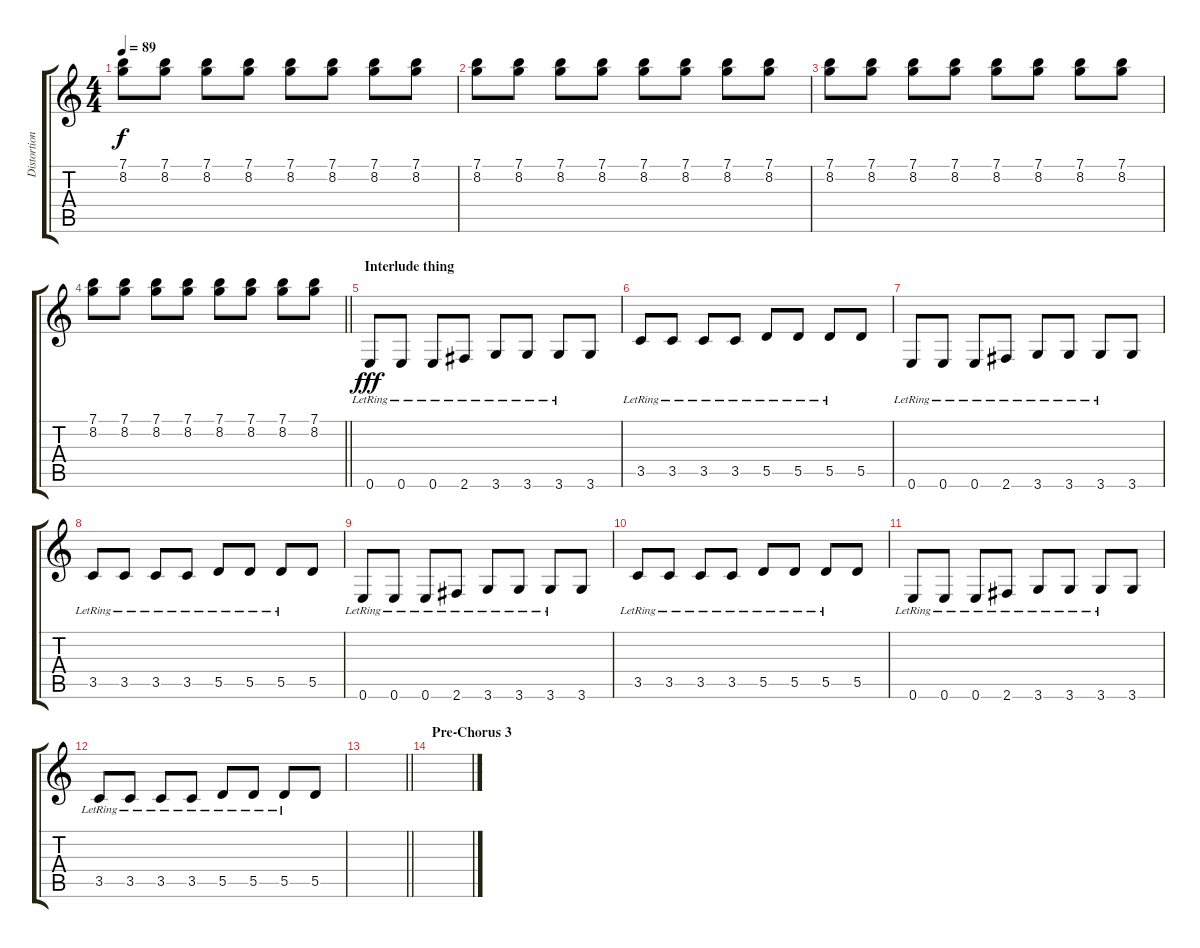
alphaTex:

\track ("Distortion 2" "Distortion") {instrument distortionguitar}
\staff {score tabs}
\tuning (E4 B3 G3 D3 A2 E2) {hide}
\ts (4 4)
\tempo 89
\clef g2
\ks c
(7.1 8.2).8{dy f} (7.1 8.2).8 (7.1 8.2).8 (7.1 8.2).8 (7.1 8.2).8 (7.1 8.2).8 (7.1 8.2).8 (7.1 8.2).8 |
(7.1 8.2).8 (7.1 8.2).8 (7.1 8.2).8 (7.1 8.2).8 (7.1 8.2).8 (7.1 8.2).8 (7.1 8.2).8 (7.1 8.2).8 |
(7.1 8.2).8 (7.1 8.2).8 (7.1 8.2).8 (7.1 8.2).8 (7.1 8.2).8 (7.1 8.2).8 (7.1 8.2).8 (7.1 8.2).8 |
\barLineRight lightlight
(7.1 8.2).8 (7.1 8.2).8 (7.1 8.2).8 (7.1 8.2).8 (7.1 8.2).8 (7.1 8.2).8 (7.1 8.2).8 (7.1 8.2).8 |
\section ("" "Interlude thing")
0.6{lr}.8{dy fff} 0.6{lr}.8 0.6{lr}.8 2.6{lr}.8 3.6{lr}.8 3.6{lr}.8 3.6{lr}.8 3.6.8 |
3.5{lr}.8 3.5{lr}.8 3.5{lr}.8 3.5{lr}.8 5.5{lr}.8 5.5{lr}.8 5.5{lr}.8 5.5.8 |
0.6{lr}.8 0.6{lr}.8 0.6{lr}.8 2.6{lr}.8 3.6{lr}.8 3.6{lr}.8 3.6{lr}.8 3.6.8 |
3.5{lr}.8 3.5{lr}.8 3.5{lr}.8 3.5{lr}.8 5.5{lr}.8 5.5{lr}.8 5.5{lr}.8 5.5.8 |
0.6{lr}.8 0.6{lr}.8 0.6{lr}.8 2.6{lr}.8 3.6{lr}.8 3.6{lr}.8 3.6{lr}.8 3.6.8 |
3.5{lr}.8 3.5{lr}.8 3.5{lr}.8 3.5{lr}.8 5.5{lr}.8 5.5{lr}.8 5.5{lr}.8 5.5.8 |
0.6{lr}.8 0.6{lr}.8 0.6{lr}.8 2.6{lr}.8 3.6{lr}.8 3.6{lr}.8 3.6{lr}.8 3.6.8 |
3.5{lr}.8 3.5{lr}.8 3.5{lr}.8 3.5{lr}.8 5.5{lr}.8 5.5{lr}.8 5.5{lr}.8 5.5.8 |
\barLineRight lightlight
|
\section ("" "Pre-Chorus 3")
